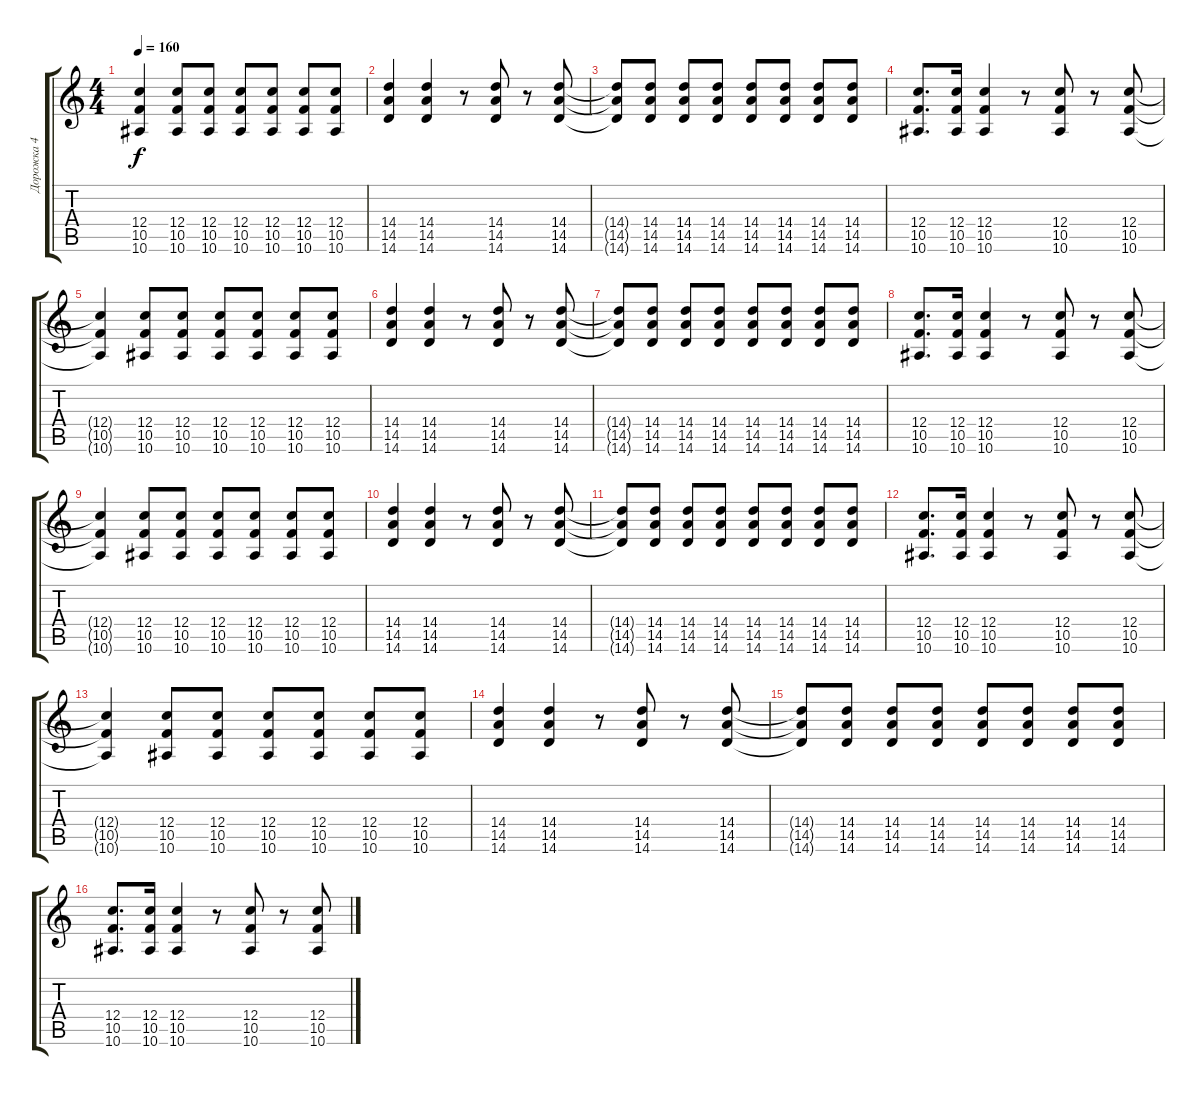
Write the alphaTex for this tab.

\track ("Дорожка 4" "Дорожка 4") {instrument distortionguitar}
\staff {score tabs}
\tuning (D4 A3 F3 C3 G2 C2) {hide}
\ts (4 4)
\tempo 160
\clef g2
\ks c
(12.4{t} 10.5{t} 10.6{t}).4{dy f} (12.4 10.5 10.6).8 (12.4 10.5 10.6).8 (12.4 10.5 10.6).8 (12.4 10.5 10.6).8 (12.4 10.5 10.6).8 (12.4 10.5 10.6).8 |
(14.4 14.5 14.6).4 (14.4 14.5 14.6).4 r.8 (14.4 14.5 14.6).8 r.8 (14.4 14.5 14.6).8 |
(14.4{t} 14.5{t} 14.6{t}).8 (14.4 14.5 14.6).8 (14.4 14.5 14.6).8 (14.4 14.5 14.6).8 (14.4 14.5 14.6).8 (14.4 14.5 14.6).8 (14.4 14.5 14.6).8 (14.4 14.5 14.6).8 |
(12.4 10.5 10.6).8{d} (12.4 10.5 10.6).16 (12.4 10.5 10.6).4 r.8 (12.4 10.5 10.6).8 r.8 (12.4 10.5 10.6).8 |
(12.4{t} 10.5{t} 10.6{t}).4 (12.4 10.5 10.6).8 (12.4 10.5 10.6).8 (12.4 10.5 10.6).8 (12.4 10.5 10.6).8 (12.4 10.5 10.6).8 (12.4 10.5 10.6).8 |
(14.4 14.5 14.6).4 (14.4 14.5 14.6).4 r.8 (14.4 14.5 14.6).8 r.8 (14.4 14.5 14.6).8 |
(14.4{t} 14.5{t} 14.6{t}).8 (14.4 14.5 14.6).8 (14.4 14.5 14.6).8 (14.4 14.5 14.6).8 (14.4 14.5 14.6).8 (14.4 14.5 14.6).8 (14.4 14.5 14.6).8 (14.4 14.5 14.6).8 |
(12.4 10.5 10.6).8{d} (12.4 10.5 10.6).16 (12.4 10.5 10.6).4 r.8 (12.4 10.5 10.6).8 r.8 (12.4 10.5 10.6).8 |
(12.4{t} 10.5{t} 10.6{t}).4 (12.4 10.5 10.6).8 (12.4 10.5 10.6).8 (12.4 10.5 10.6).8 (12.4 10.5 10.6).8 (12.4 10.5 10.6).8 (12.4 10.5 10.6).8 |
(14.4 14.5 14.6).4 (14.4 14.5 14.6).4 r.8 (14.4 14.5 14.6).8 r.8 (14.4 14.5 14.6).8 |
(14.4{t} 14.5{t} 14.6{t}).8 (14.4 14.5 14.6).8 (14.4 14.5 14.6).8 (14.4 14.5 14.6).8 (14.4 14.5 14.6).8 (14.4 14.5 14.6).8 (14.4 14.5 14.6).8 (14.4 14.5 14.6).8 |
(12.4 10.5 10.6).8{d} (12.4 10.5 10.6).16 (12.4 10.5 10.6).4 r.8 (12.4 10.5 10.6).8 r.8 (12.4 10.5 10.6).8 |
(12.4{t} 10.5{t} 10.6{t}).4 (12.4 10.5 10.6).8 (12.4 10.5 10.6).8 (12.4 10.5 10.6).8 (12.4 10.5 10.6).8 (12.4 10.5 10.6).8 (12.4 10.5 10.6).8 |
(14.4 14.5 14.6).4 (14.4 14.5 14.6).4 r.8 (14.4 14.5 14.6).8 r.8 (14.4 14.5 14.6).8 |
(14.4{t} 14.5{t} 14.6{t}).8 (14.4 14.5 14.6).8 (14.4 14.5 14.6).8 (14.4 14.5 14.6).8 (14.4 14.5 14.6).8 (14.4 14.5 14.6).8 (14.4 14.5 14.6).8 (14.4 14.5 14.6).8 |
(12.4 10.5 10.6).8{d} (12.4 10.5 10.6).16 (12.4 10.5 10.6).4 r.8 (12.4 10.5 10.6).8 r.8 (12.4 10.5 10.6).8
